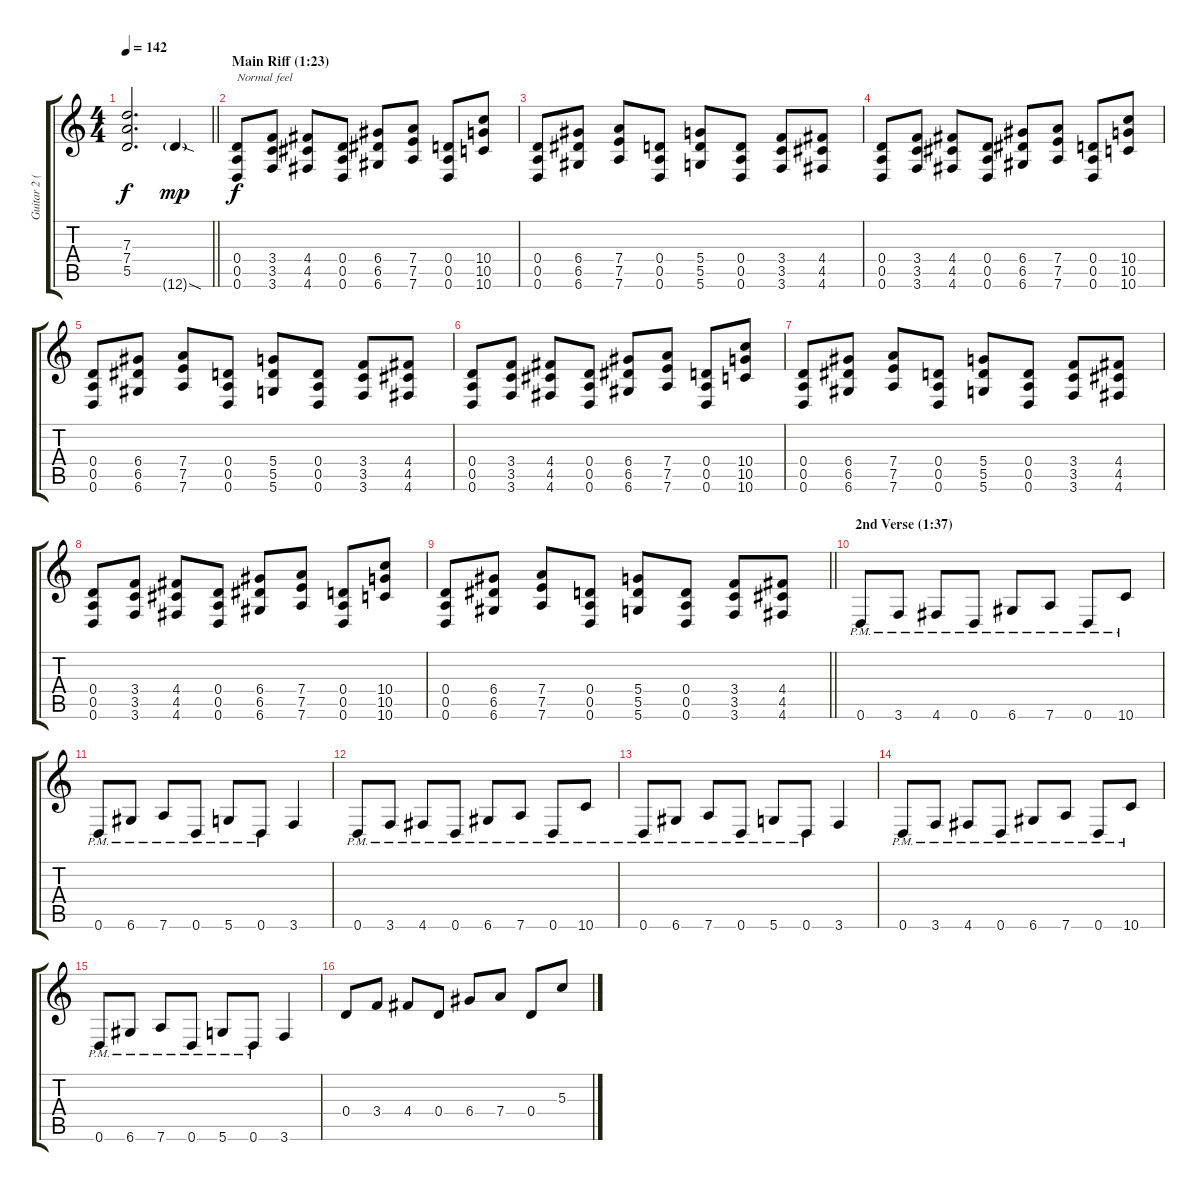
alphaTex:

\track ("Guitar 2 (Dave Kushner)" "Guitar 2 (") {instrument overdrivenguitar}
\staff {score tabs}
\tuning (E4 B3 G3 D3 A2 D2) {hide}
\ts (4 4)
\tempo 142
\clef g2
\barLineRight lightlight
\ks c
(7.3{t} 7.4{t} 5.5{t}).2{d dy f} 12.6{sod g}.4{dy mp} |
\section ("" "Main Riff (1:23)")
(0.4 0.5 0.6).8{txt "Normal feel" dy f} (3.4 3.5 3.6).8 (4.4 4.5 4.6).8 (0.4 0.5 0.6).8 (6.4 6.5 6.6).8 (7.4 7.5 7.6).8 (0.4 0.5 0.6).8 (10.4 10.5 10.6).8 |
(0.4 0.5 0.6).8 (6.4 6.5 6.6).8 (7.4 7.5 7.6).8 (0.4 0.5 0.6).8 (5.4 5.5 5.6).8 (0.4 0.5 0.6).8 (3.4 3.5 3.6).8 (4.4 4.5 4.6).8 |
(0.4 0.5 0.6).8 (3.4 3.5 3.6).8 (4.4 4.5 4.6).8 (0.4 0.5 0.6).8 (6.4 6.5 6.6).8 (7.4 7.5 7.6).8 (0.4 0.5 0.6).8 (10.4 10.5 10.6).8 |
(0.4 0.5 0.6).8 (6.4 6.5 6.6).8 (7.4 7.5 7.6).8 (0.4 0.5 0.6).8 (5.4 5.5 5.6).8 (0.4 0.5 0.6).8 (3.4 3.5 3.6).8 (4.4 4.5 4.6).8 |
(0.4 0.5 0.6).8 (3.4 3.5 3.6).8 (4.4 4.5 4.6).8 (0.4 0.5 0.6).8 (6.4 6.5 6.6).8 (7.4 7.5 7.6).8 (0.4 0.5 0.6).8 (10.4 10.5 10.6).8 |
(0.4 0.5 0.6).8 (6.4 6.5 6.6).8 (7.4 7.5 7.6).8 (0.4 0.5 0.6).8 (5.4 5.5 5.6).8 (0.4 0.5 0.6).8 (3.4 3.5 3.6).8 (4.4 4.5 4.6).8 |
(0.4 0.5 0.6).8 (3.4 3.5 3.6).8 (4.4 4.5 4.6).8 (0.4 0.5 0.6).8 (6.4 6.5 6.6).8 (7.4 7.5 7.6).8 (0.4 0.5 0.6).8 (10.4 10.5 10.6).8 |
\barLineRight lightlight
(0.4 0.5 0.6).8 (6.4 6.5 6.6).8 (7.4 7.5 7.6).8 (0.4 0.5 0.6).8 (5.4 5.5 5.6).8 (0.4 0.5 0.6).8 (3.4 3.5 3.6).8 (4.4 4.5 4.6).8 |
\section ("" "2nd Verse (1:37)")
0.6{pm}.8 3.6{pm}.8 4.6{pm}.8 0.6{pm}.8 6.6{pm}.8 7.6{pm}.8 0.6{pm}.8 10.6{pm}.8 |
0.6{pm}.8 6.6{pm}.8 7.6{pm}.8 0.6{pm}.8 5.6{pm}.8 0.6{pm}.8 3.6.4 |
0.6{pm}.8 3.6{pm}.8 4.6{pm}.8 0.6{pm}.8 6.6{pm}.8 7.6{pm}.8 0.6{pm}.8 10.6{pm}.8 |
0.6{pm}.8 6.6{pm}.8 7.6{pm}.8 0.6{pm}.8 5.6{pm}.8 0.6{pm}.8 3.6.4 |
0.6{pm}.8 3.6{pm}.8 4.6{pm}.8 0.6{pm}.8 6.6{pm}.8 7.6{pm}.8 0.6{pm}.8 10.6{pm}.8 |
0.6{pm}.8 6.6{pm}.8 7.6{pm}.8 0.6{pm}.8 5.6{pm}.8 0.6{pm}.8 3.6.4 |
0.4.8 3.4.8 4.4.8 0.4.8 6.4.8 7.4.8 0.4.8 5.3.8
